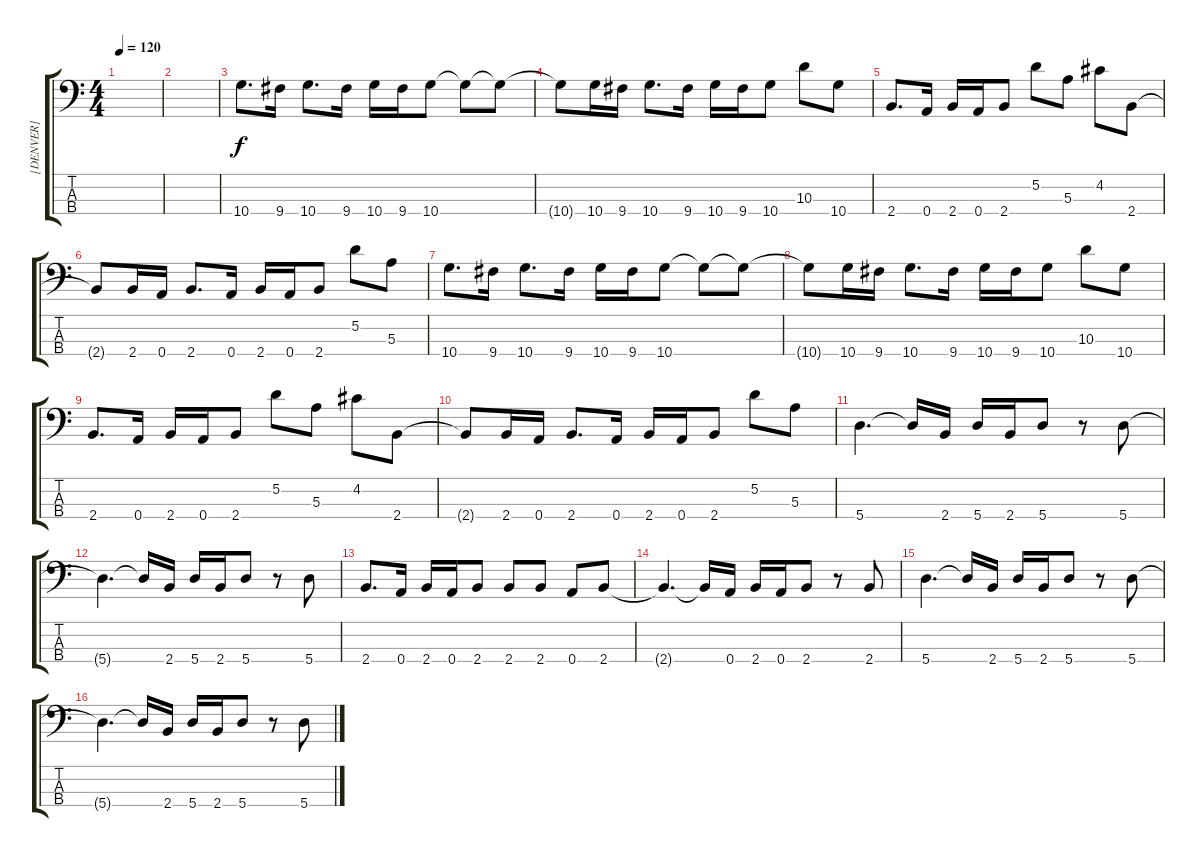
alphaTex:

\track ("[DENVER]" "[DENVER]") {instrument electricbassfinger}
\staff {score tabs}
\tuning (D3 A2 E2 A1) {hide}
\ts (4 4)
\tempo 120
\clef f4
\ks c
|
|
10.4.8{d} 9.4.16 10.4.8{d} 9.4.16 10.4.16 9.4.16 10.4.8 10.4{t}.8 10.4{t}.8 |
10.4{t}.8 10.4.16 9.4.16 10.4.8{d} 9.4.16 10.4.16 9.4.16 10.4.8 10.3.8 10.4.8 |
2.4.8{d} 0.4.16 2.4.16 0.4.16 2.4.8 5.2.8 5.3.8 4.2.8 2.4.8 |
2.4{t}.8 2.4.16 0.4.16 2.4.8{d} 0.4.16 2.4.16 0.4.16 2.4.8 5.2.8 5.3.8 |
10.4.8{d} 9.4.16 10.4.8{d} 9.4.16 10.4.16 9.4.16 10.4.8 10.4{t}.8 10.4{t}.8 |
10.4{t}.8 10.4.16 9.4.16 10.4.8{d} 9.4.16 10.4.16 9.4.16 10.4.8 10.3.8 10.4.8 |
2.4.8{d} 0.4.16 2.4.16 0.4.16 2.4.8 5.2.8 5.3.8 4.2.8 2.4.8 |
2.4{t}.8 2.4.16 0.4.16 2.4.8{d} 0.4.16 2.4.16 0.4.16 2.4.8 5.2.8 5.3.8 |
5.4.4{d} 5.4{t}.16 2.4.16 5.4.16 2.4.16 5.4.8 r.8 5.4.8 |
5.4{t}.4{d} 5.4{t}.16 2.4.16 5.4.16 2.4.16 5.4.8 r.8 5.4.8 |
2.4.8{d} 0.4.16 2.4.16 0.4.16 2.4.8 2.4.8 2.4.8 0.4.8 2.4.8 |
2.4{t}.4{d} 2.4{t}.16 0.4.16 2.4.16 0.4.16 2.4.8 r.8 2.4.8 |
5.4.4{d} 5.4{t}.16 2.4.16 5.4.16 2.4.16 5.4.8 r.8 5.4.8 |
5.4{t}.4{d} 5.4{t}.16 2.4.16 5.4.16 2.4.16 5.4.8 r.8 5.4.8
